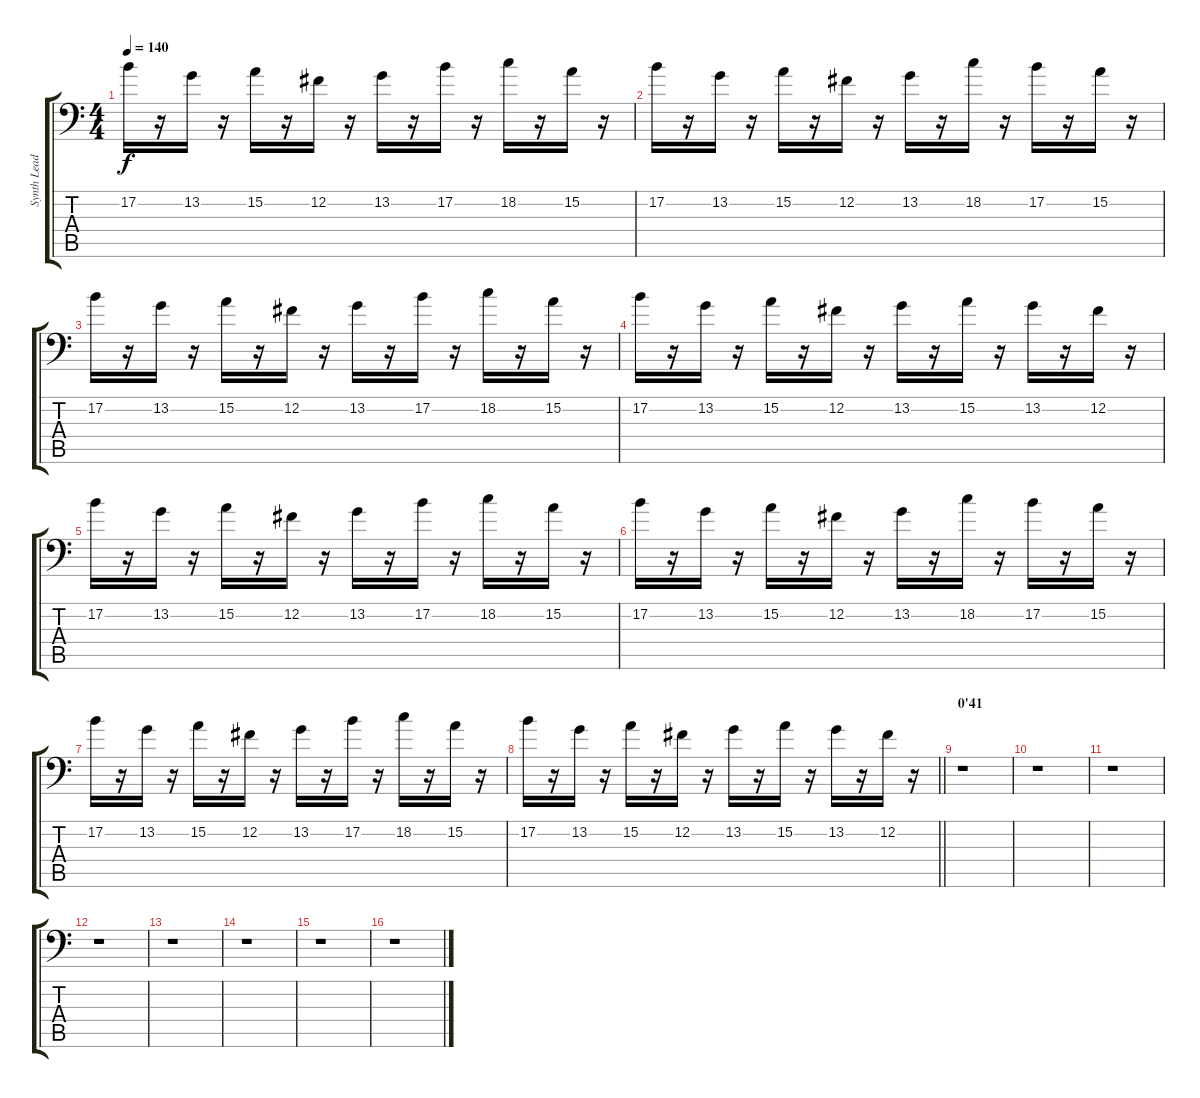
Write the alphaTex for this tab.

\track ("Synth Lead 2" "Synth Lead") {instrument lead2sawtooth}
\staff {score tabs}
\tuning (B3 Gb3 D3 A2 E2 A1) {hide}
\ts (4 4)
\tempo 140
\clef f4
\ks c
17.2.16{dy f} r.16 13.2.16 r.16 15.2.16 r.16 12.2.16 r.16 13.2.16 r.16 17.2.16 r.16 18.2.16 r.16 15.2.16 r.16 |
17.2.16 r.16 13.2.16 r.16 15.2.16 r.16 12.2.16 r.16 13.2.16 r.16 18.2.16 r.16 17.2.16 r.16 15.2.16 r.16 |
17.2.16 r.16 13.2.16 r.16 15.2.16 r.16 12.2.16 r.16 13.2.16 r.16 17.2.16 r.16 18.2.16 r.16 15.2.16 r.16 |
17.2.16 r.16 13.2.16 r.16 15.2.16 r.16 12.2.16 r.16 13.2.16 r.16 15.2.16 r.16 13.2.16 r.16 12.2.16 r.16 |
17.2.16 r.16 13.2.16 r.16 15.2.16 r.16 12.2.16 r.16 13.2.16 r.16 17.2.16 r.16 18.2.16 r.16 15.2.16 r.16 |
17.2.16 r.16 13.2.16 r.16 15.2.16 r.16 12.2.16 r.16 13.2.16 r.16 18.2.16 r.16 17.2.16 r.16 15.2.16 r.16 |
17.2.16 r.16 13.2.16 r.16 15.2.16 r.16 12.2.16 r.16 13.2.16 r.16 17.2.16 r.16 18.2.16 r.16 15.2.16 r.16 |
\barLineRight lightlight
17.2.16 r.16 13.2.16 r.16 15.2.16 r.16 12.2.16 r.16 13.2.16 r.16 15.2.16 r.16 13.2.16 r.16 12.2.16 r.16 |
\section ("" "0'41")
r.1 |
r.1 |
r.1 |
r.1 |
r.1 |
r.1 |
r.1 |
r.1
